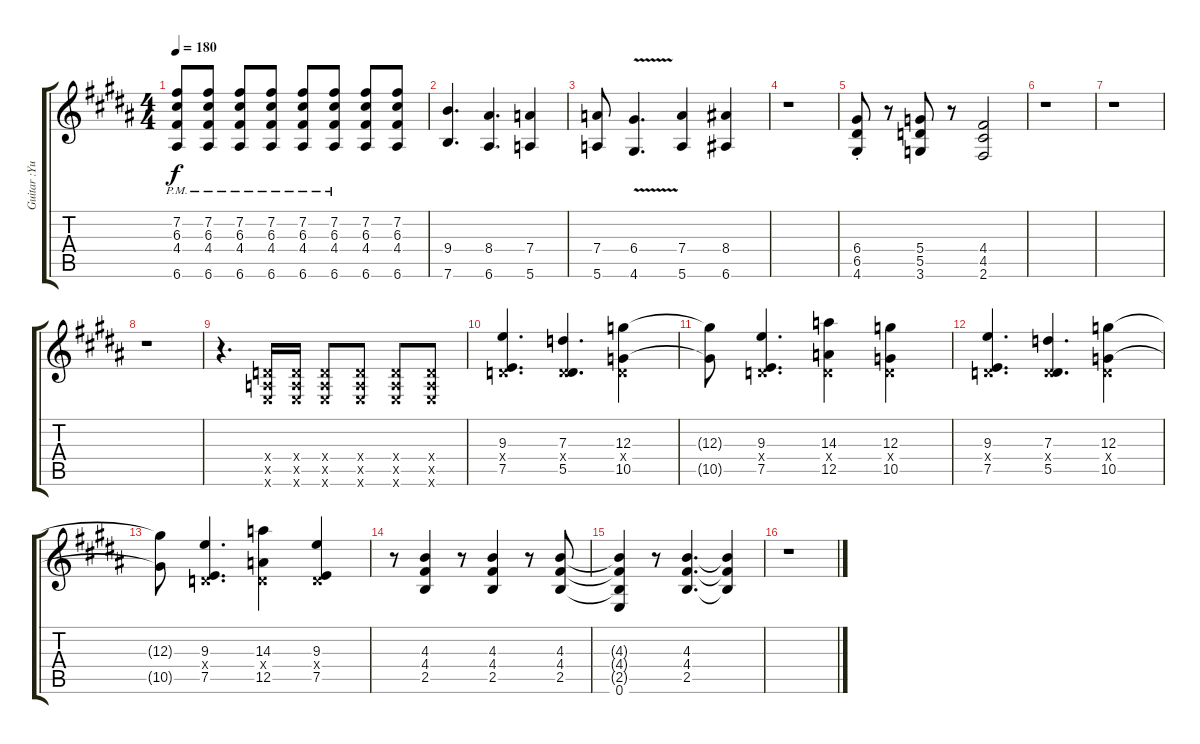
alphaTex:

\track ("Guitar :Yui" "Guitar :Yu") {instrument distortionguitar}
\staff {score tabs}
\tuning (E4 B3 G3 D3 A2 E2) {hide}
\ts (4 4)
\tempo 180
\clef g2
\ks b
(7.2 6.3 4.4 6.6{pm}).8{dy f} (7.2 6.3 4.4 6.6{pm}).8 (7.2 6.3 4.4 6.6{pm}).8 (7.2 6.3 4.4 6.6{pm}).8 (7.2 6.3 4.4 6.6{pm}).8 (7.2 6.3 4.4 6.6{pm}).8 (7.2 6.3 4.4 6.6).8 (7.2 6.3 4.4 6.6).8 |
(9.4 7.6).4{d} (8.4 6.6).4{d} (7.4 5.6).4 |
(7.4 5.6).8 (6.4 4.6{v}).4{d} (7.4 5.6).4 (8.4 6.6).4 |
r.1 |
(6.4{st} 6.5{st} 4.6{st}).8 r.8 (5.4 5.5 3.6).8 r.8 (4.4 4.5 2.6).2 |
r.1 |
r.1 |
r.1 |
r.4{d} (0.4{x} 0.5{x} 0.6{x}).16 (0.4{x} 0.5{x} 0.6{x}).16 (0.4{x} 0.5{x} 0.6{x}).8 (0.4{x} 0.5{x} 0.6{x}).8 (0.4{x} 0.5{x} 0.6{x}).8 (0.4{x} 0.5{x} 0.6{x}).8 |
(9.3 0.4{x} 7.5).4{d} (7.3 0.4{x} 5.5).4{d} (12.3 0.4{x} 10.5).4 |
(12.3{t} 10.5{t}).8 (9.3 0.4{x} 7.5).4{d} (14.3 0.4{x} 12.5).4 (12.3 0.4{x} 10.5).4 |
(9.3 0.4{x} 7.5).4{d} (7.3 0.4{x} 5.5).4{d} (12.3 0.4{x} 10.5).4 |
(12.3{t} 10.5{t}).8 (9.3 0.4{x} 7.5).4{d} (14.3 0.4{x} 12.5).4 (9.3 0.4{x} 7.5).4 |
r.8 (4.3 4.4 2.5).4 r.8 (4.3 4.4 2.5).4 r.8 (4.3 4.4 2.5).8 |
(4.3{t} 4.4{t} 2.5{t} 0.6).4 r.8 (4.3 4.4 2.5).4{d} (4.3{t} 4.4{t} 2.5{t}).4 |
r.1
